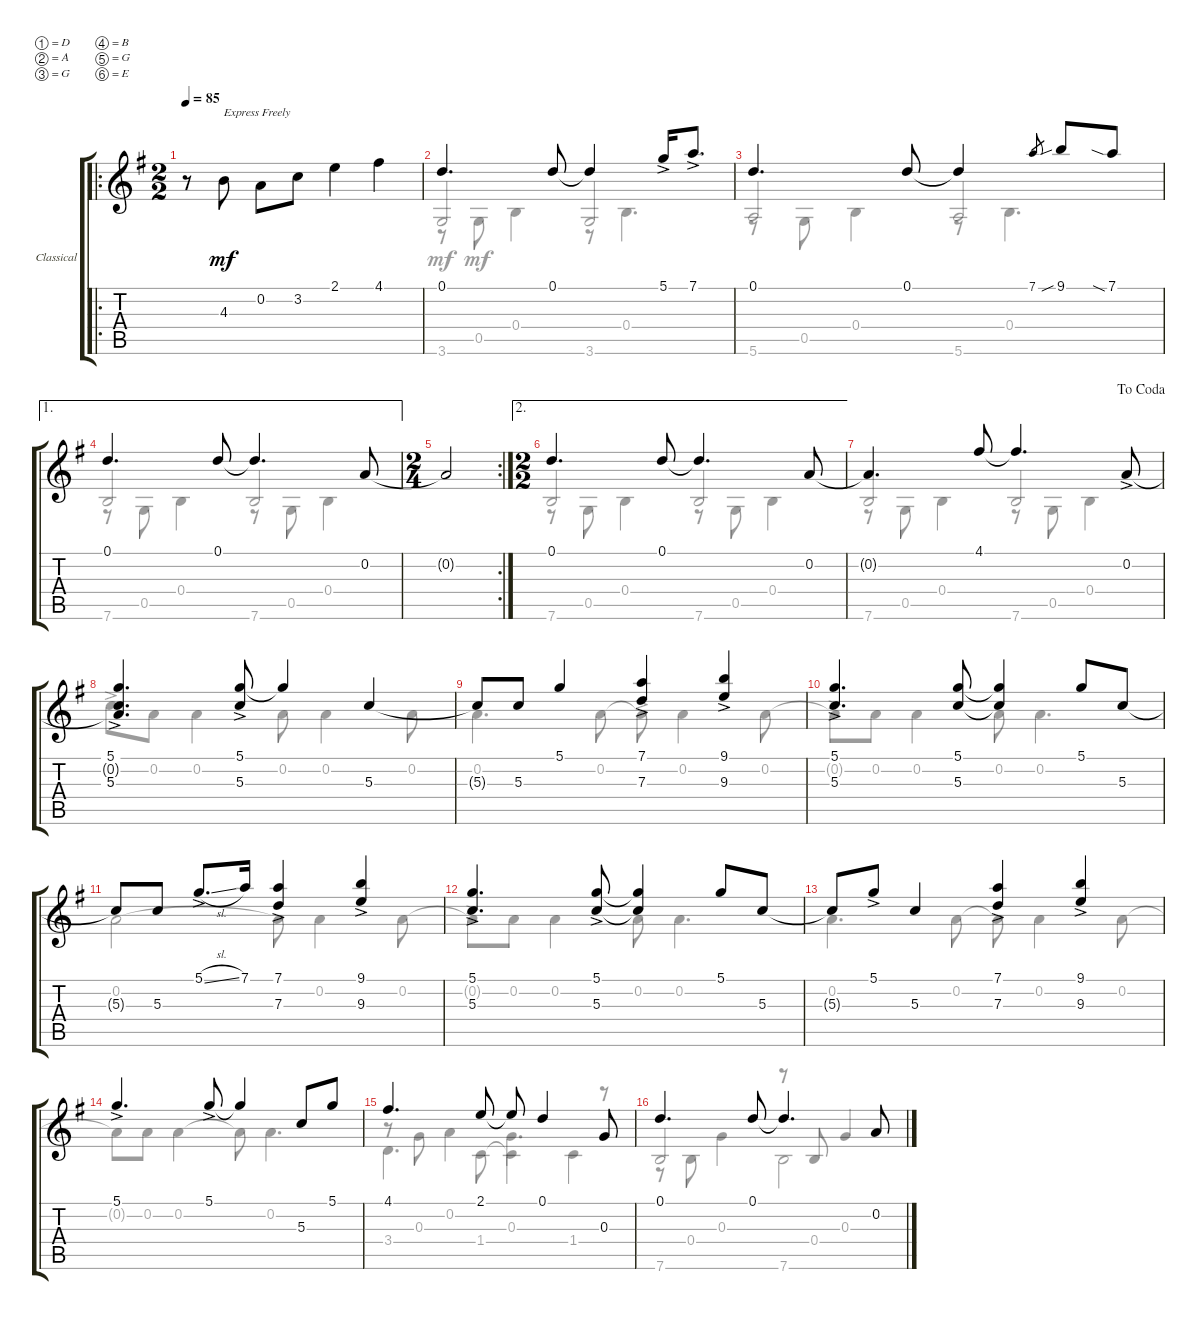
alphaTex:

\defaultSystemsLayout 4
\bracketExtendMode groupsimilarinstruments
\firstSystemTrackNameOrientation horizontal
\otherSystemsTrackNameOrientation horizontal
\track ("Classical Guitar" "Classical ") {instrument acousticguitarsteel}
\staff {score tabs}
\tuning (D4 A3 G3 B2 G2 E2)
\voice
\ro
\ts (2 2)
\ac
\tempo 85
\clef g2
\ks g
r.8{dy mf instrument acousticguitarsteel} 4.3.8{txt "Express Freely"} 0.2.8 3.2.8 2.1.4 4.1.4 |
0.1.4{d} 0.1.8 0.1{t}.4 5.1{ac}.16 7.1{ac}.8{d} |
0.1.4{d} 0.1.8 0.1{t}.4 7.1.8{gr} 9.1{sib}.8 7.1{sia}.8 |
\ae 1
0.1.4{d} 0.1.8 0.1{t}.4{d} 0.2.8 |
\rc 2
\ts (2 4)
0.2{t}.2 |
\ae 2
\ts (2 2)
0.1.4{d} 0.1.8 0.1{t}.4{d} 0.2.8 |
\jump dacoda
0.2{t}.4{d} 4.1.8 4.1{t}.4{d} 0.2{ac}.8 |
(5.1{ac} 5.3{ac} 0.2{ac t}).4{d} (5.1{ac} 5.3{ac}).8 5.1{t}.4 5.3.4 |
5.3{t}.8 5.3.8 5.1.4 (7.1{ac} 7.3{ac}).4 (9.1{ac} 9.3{ac}).4 |
(5.1{ac} 5.3{ac}).4{d} (5.1 5.3).8 (5.3{t} 5.1{t}).4 5.1.8 5.3.8 |
5.3{t}.8 5.3.8 5.1{sl ac}.8{d} 7.1.16 (7.1{ac} 7.3{ac}).4 (9.1{ac} 9.3{ac}).4 |
(5.1{ac} 5.3{ac}).4{d} (5.3{ac} 5.1{ac}).8 (5.1{t} 5.3{t}).4 5.1.8 5.3.8 |
5.3{t}.8 5.1{ac}.8 5.3.4 (7.1{ac} 7.3{ac}).4 (9.1{ac} 9.3{ac}).4 |
5.1{ac}.4{d} 5.1{ac}.8 5.1{t}.4 5.3.8 5.1.8 |
4.1.4{d} 2.1.8 2.1{t}.8 0.1.4 0.3.8 |
0.1.4{d} 0.1.8 0.1{t}.4{d} 0.2.8
\voice
\clef g2
\ottava regular
\simile none
\ks g
|
3.6.2{beam invert} 3.6.2{beam invert} |
5.6.2{beam invert} 5.6.2{beam invert} |
7.6.2{beam invert} 7.6.2{beam invert} |
|
7.6.2{beam invert} 7.6.2{beam invert} |
7.6.2{beam invert} 7.6.2{beam invert} |
5.3{ac}.8 0.2.8 0.2.4 0.2.8 0.2.4 0.2.8 |
0.2.4{d} 0.2.8 0.2{ac t}.8 0.2.4 0.2.8 |
0.2{ac t}.8 0.2.8 0.2.4 0.2.8 0.2.4{d} |
0.2.2 0.2{t}.8 0.2.4 0.2.8 |
0.2{ac t}.8 0.2.8 0.2.4 0.2.8 0.2.4{d} |
0.2.4{d} 0.2.8 0.2{t}.8 0.2.4 0.2.8 |
0.2{t}.8 0.2.8 0.2.4 0.2{t}.8 0.2.4{d} |
r.8 0.3.8 0.2.4 0.3.4{d} r.8 |
7.6.2{beam invert} r.8{beam invert} 0.4.8{beam invert} 0.3.4{beam invert}
\voice
\clef g2
\ottava regular
\simile none
\ks g
|
r.8 0.5.8 0.4.4 r.8 0.4.4{d} |
r.8 0.5.8 0.4.4 r.8 0.4.4{d} |
r.8 0.5.8 0.4.4 r.8 0.5.8 0.4.4 |
|
r.8 0.5.8 0.4.4 r.8 0.5.8 0.4.4 |
r.8 0.5.8 0.4.4 r.8 0.5.8 0.4.4 |
|
|
|
|
|
|
|
3.4.4{d} 1.4.8 1.4{t}.4 1.4.4 |
r.8 0.4.8 0.3.4 7.6.2
